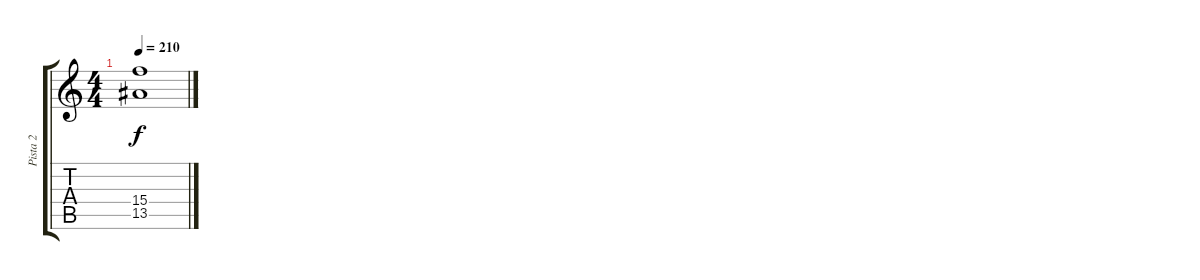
\track ("Pista 2" "Pista 2") {instrument distortionguitar}
\staff {score tabs}
\tuning (E4 B3 G3 D3 A2 E2) {hide}
\ts (4 4)
\tempo 210
\clef g2
\ks c
(15.4 13.5).1{dy f}
